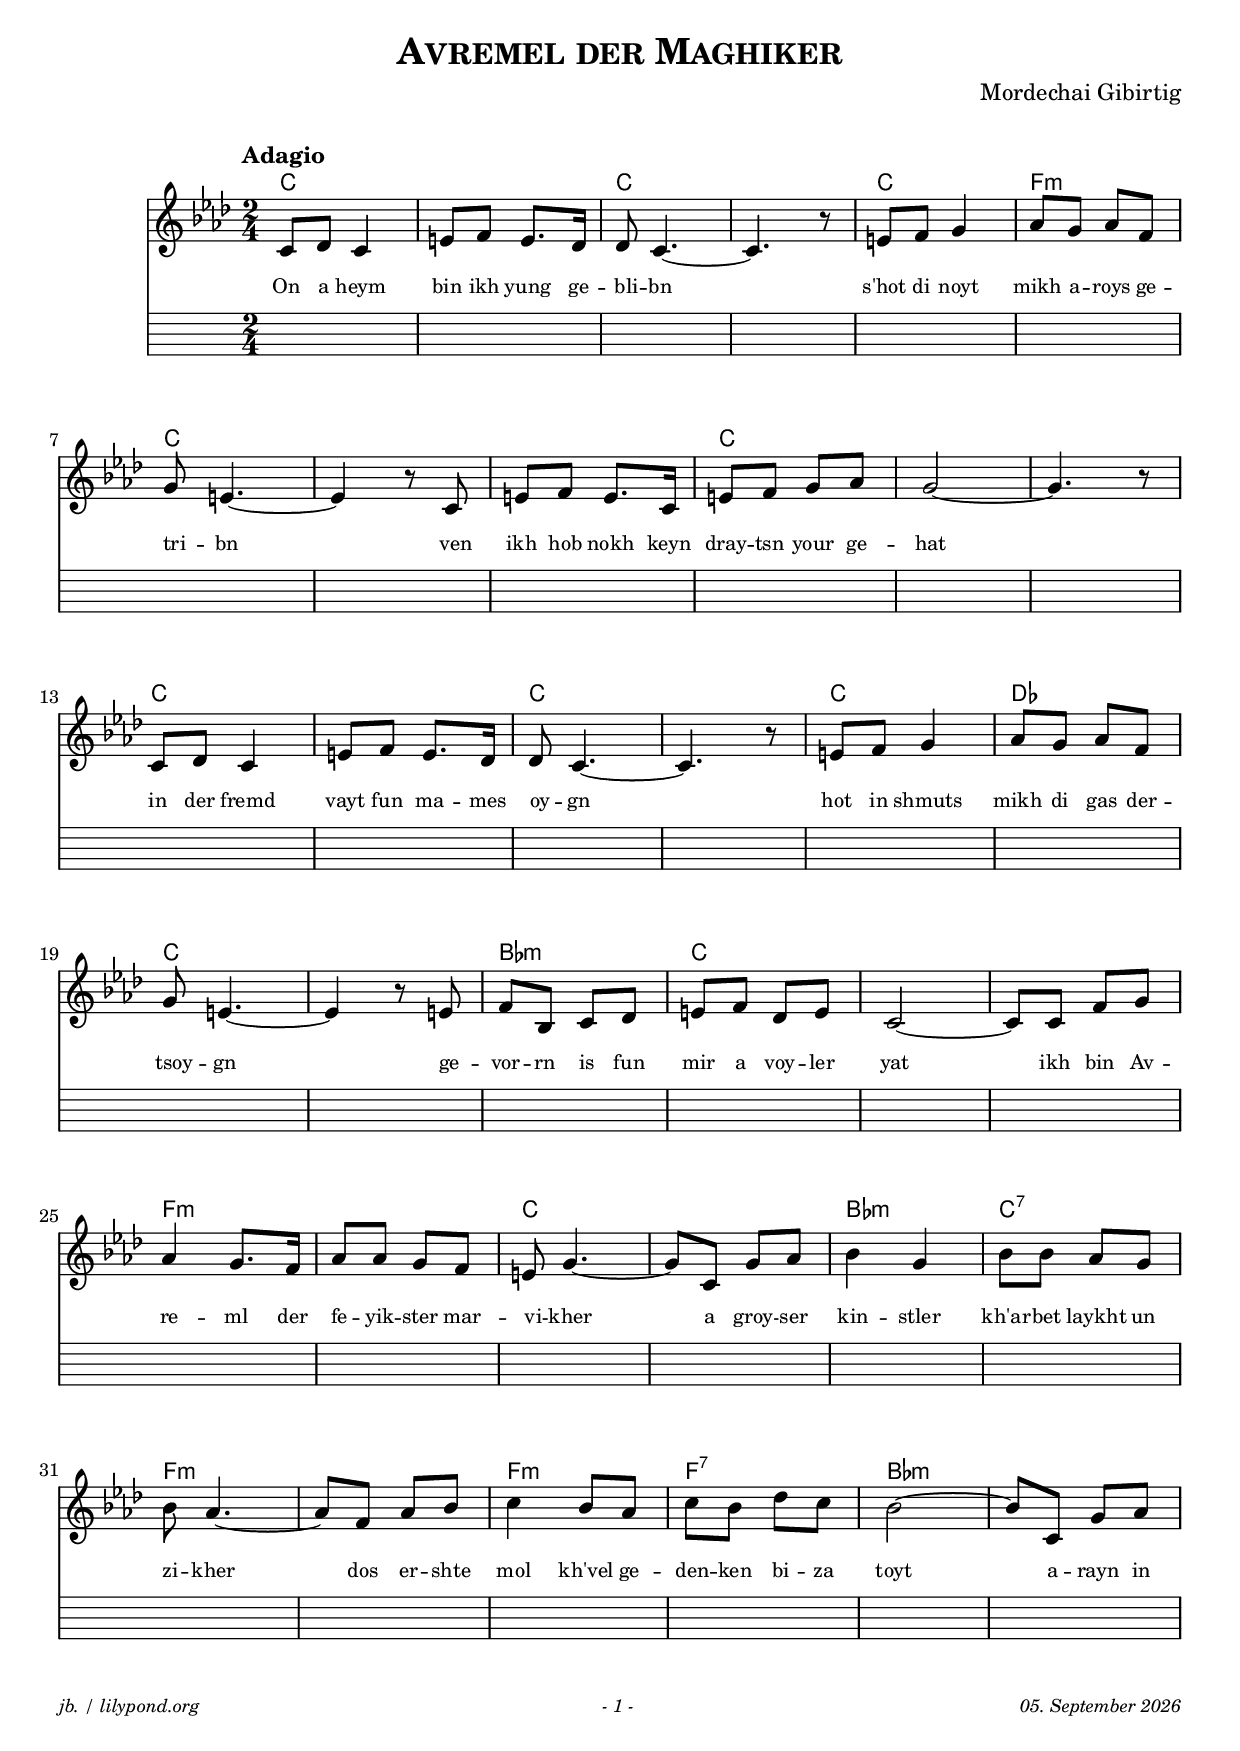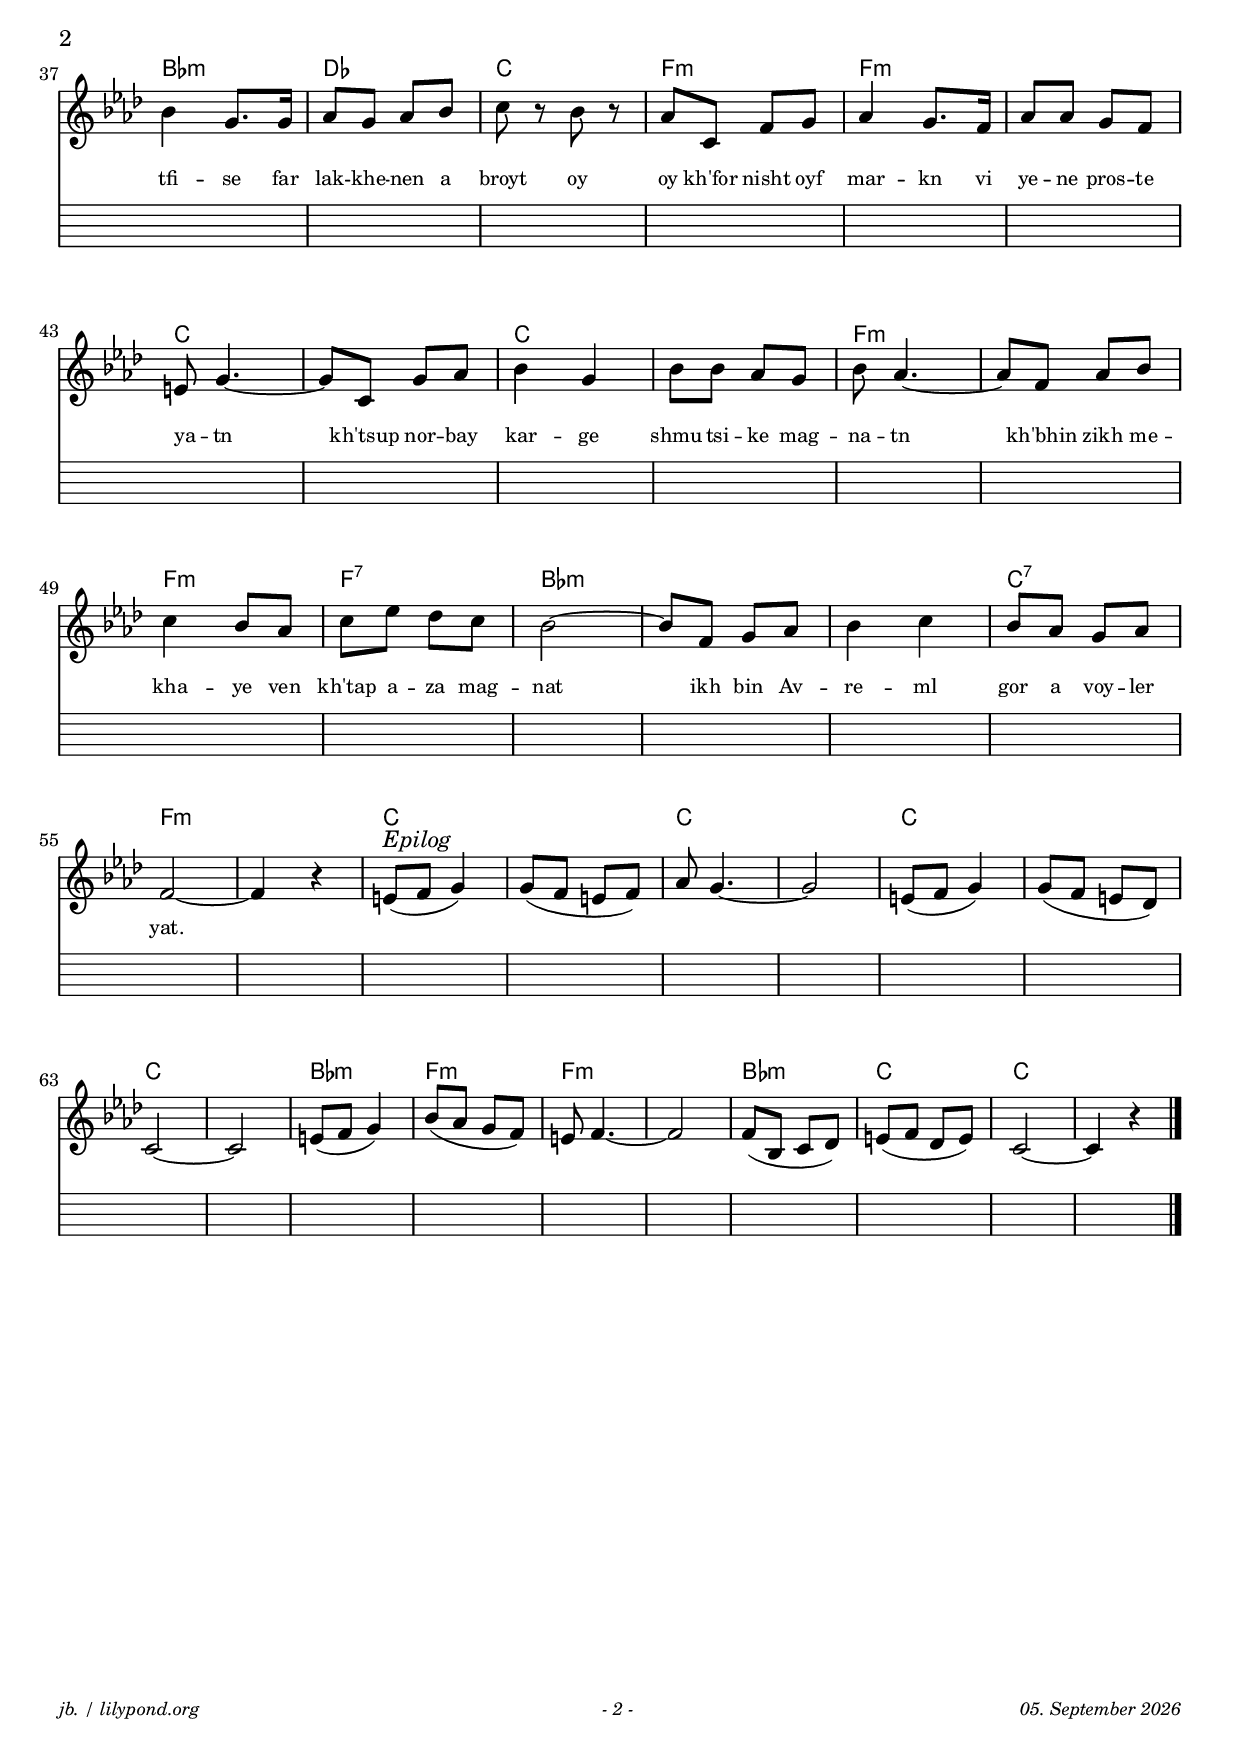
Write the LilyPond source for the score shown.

\version "2.20.0"

\include "../_common/footers.ily"
\footer_common_with_pagenum 

\paper {
  system-system-spacing.padding = #5 % bigger spacings on this variant
}

\version "2.20.0"

\header {
  title = \markup \caps  {"Avremel der Maghiker"}
  composer = "Mordechai Gibirtig"
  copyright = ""
  arranger = " "
  meter = \markup \italic {""}
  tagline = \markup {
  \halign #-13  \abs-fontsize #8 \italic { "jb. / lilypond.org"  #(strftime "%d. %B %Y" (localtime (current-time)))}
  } 
}

\version "2.20.0"

global = { 
  \time 2/4 
  \key f \minor  }

voice_vocal = 
  { \clef treble 
    c'8 des' c'4 e'8 f' e'8. des'16 des'8 c'4.~ c'4. r8 e'8 f' g'4 as'8 g' as' f' \break
    g' e'4.~ e'4 r8 c' e' f' e'8. c'16 e'8 f' g' as' g'2~ g'4. r8 \break
    c'8 des' c'4 e'8 f' e'8. des'16 des'8 c'4.~ c'4. r8 e'8 f' g'4 as'8 g' as' f' \break
    g'8 e'4.~ e'4 r8 e'8 f' bes c' des' e' f' des' e' c'2~ c'8 c' f' g' \break
    as'4 g'8. f'16 as'8 as' g' f' e' g'4.~ g'8 c'8 g' as'  bes'4 g' bes'8 bes' as' g'  \break
    bes' as'4.~ as'8 f' as' bes' c''4  bes'8 as' c'' bes' des'' c'' bes'2~ bes'8 c' g' as' \break 
    bes'4 g'8. g'16 as'8 g' as' bes' c'' r8 bes' r as' c' f' g' as'4 g'8. f'16 as'8 as' g' f' \break 
    e' 8 g'4.~ g'8 c' g' as' bes'4 g' bes'8 bes' as' g' bes' as'4.~ as'8 f' as' bes' \break 
    c''4 bes'8 as' c'' es'' des'' c'' bes'2~ bes'8 f' g' as' bes'4 c'' bes'8 as' g' as' \break 
    f'2~ f'4 r4 e'8^\markup\italic"Epilog" (f' g'4) g'8 (f' e' f')  as'8 g'4.~ g'2 e'8 (f' g'4) g'8 ( f' e' des') \break
    c'2~ c' e'8 ( f' g'4) bes'8 (as' g' f') e'8 f'4.~ f'2 f'8 (bes c' des' ) e' (f' des' e') c'2~ c'4 r4  \bar "|." 
     }

voice_chords = \chordmode 
  { \override ChordName.font-size = #0
    c2 s c s c f:m c s s c s s c s c s c des c s bes:m c s s f:m s c s bes:m c:7
    f:m s f:m f:7 bes:m s bes:m des c f:m f:m s 
    c s c s f:m s f:m f:7 bes:m s s c:7 f:m s c s c s c s c s bes:m f:m f:m s bes:m c c
    }

stanza_one = \lyricmode 
  { 
    \set fontSize = #-2
    On8 a heym4 bin8 ikh yung8. ge16 -- bli8 -- bn2..      s'hot8 di8 noyt4 mikh8 a -- roys ge -- 
    tri -- bn2.     ven8 ikh hob nokh8. keyn16 dray8 -- tsn your ge -- hat1
    in8 der fremd4 vayt8 fun ma8. -- mes16 oy8 -- gn2.     8 hot8 in shmuts4 mikh8  di gas der -- 
    tsoy -- gn2.     ge8 -- vor -- rn is fun mir a voy -- ler yat2 8 ikh bin Av -- 
    re4 -- ml8. der16 fe8 -- yik -- ster mar -- vi -- kher4. 8 a groy -- ser kin4 -- stler kh'ar8 -- bet laykht un
    zi -- kher4. 8 dos er -- shte mol4 kh'vel8 ge -- den -- ken bi --  za toyt2  8 a8 -- rayn in 
    tfi4 -- se 8. far16 lak8 -- khe --  nen a broyt8  8 oy8  8 oy kh'for nisht oyf mar4 -- kn8. vi16 ye8 -- ne pros8 -- te
    ya -- tn4. 8 kh'tsup 8 nor -- bay kar4 -- ge shmu8 -- tsi -- ke mag -- na -- tn4. 8 kh'bhin8 zikh me --
    kha4 -- ye8 ven kh'tap a -- za mag -- nat2 8 ikh8 bin Av -- re4 -- ml gor8 a voy -- ler
    "yat."2. 
    
  } 


\markup \vspace #0 % space between header and score

\score {
<<
  \new ChordNames 
    \voice_chords

  \new Staff {
    \global
    
    \tempo "Adagio"
    \voice_vocal
  }
 
  \new Lyrics \with {    
    \override VerticalAxisGroup.nonstaff-relatedstaff-spacing.padding = #2  %spacer before textlines
  }
    \stanza_one
  
  % empty staff for notes
  \new Staff {
    \clef "moderntab" s2 * 72 }  

>>

 \layout { }
}